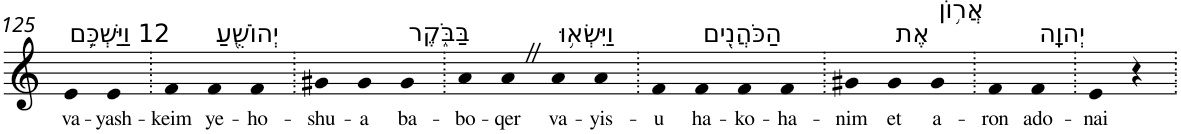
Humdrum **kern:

**kern	**text
*part1	*part1
*staff1	*staff1
*I"Piano	*
*I'Pno	*
!!LO:PB:g=z
*clefG2	*
*k[]	*
=125	=125
!LO:TX:a:t=12 וַיַּשְׁכֵּ֥ם	!
!	!LO:LY:b
4e	va-
!	!LO:LY:b
4e	-yash-
=126.	=126.
!	!LO:LY:b
4f	-keim
!LO:TX:a:t=יְהוֹשֻׁ֖עַ	!
!	!LO:LY:b
4f	ye-
!	!LO:LY:b
4f	-ho-
=127.	=127.
!	!LO:LY:b
4g#X	-shu-
!	!LO:LY:b
4g#	-a
!LO:TX:a:t=בַּבֹּ֑קֶר	!
!	!LO:LY:b
4g#	ba-
=128.	=128.
!	!LO:LY:b
4a	-bo-
!	!LO:LY:b
4aZ	-qer
!LO:TX:a:t=וַיִּשְׂא֥וּ	!
!	!LO:LY:b
4a	va-
!	!LO:LY:b
4a	-yis-
=129.	=129.
!	!LO:LY:b
4f	-u
!LO:TX:a:t=הַכֹּהֲנִ֖ים	!
!	!LO:LY:b
4f	ha-
!	!LO:LY:b
4f	-ko-
!	!LO:LY:b
4f	-ha-
=130.	=130.
!	!LO:LY:b
4g#X	-nim
!LO:TX:a:t=אֶת	!
!	!LO:LY:b
4g#	et
!LO:TX:a:t=אֲר֥וֹן	!
!	!LO:LY:b
4g#	a-
=131.	=131.
!	!LO:LY:b
4f	-ron
!LO:TX:a:t=יְהוָֽה	!
!	!LO:LY:b
4f	ado-
=132.	=132.
!	!LO:LY:b
4e	-nai
4r	.
=.	=.
*-	*-
